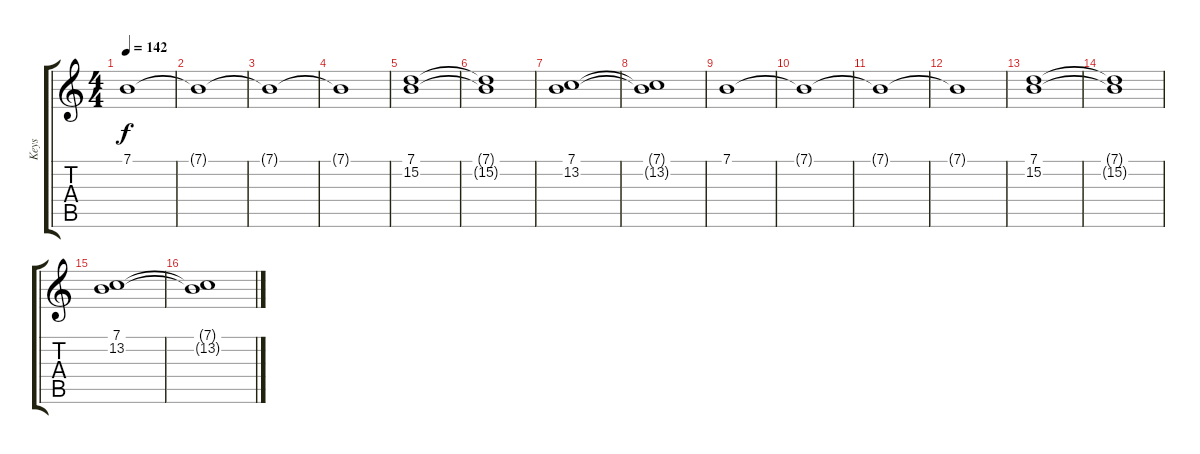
\track ("Keys" "Keys") {instrument pad4choir}
\staff {score tabs}
\tuning (E4 B3 G3 D3 A2 E2) {hide}
\ts (4 4)
\tempo 142
\clef g2
\ks c
7.1.1{dy f volume 6} |
7.1{t}.1 |
7.1{t}.1 |
7.1{t}.1 |
(7.1 15.2).1 |
(7.1{t} 15.2{t}).1 |
(7.1 13.2).1 |
(7.1{t} 13.2{t}).1 |
7.1.1{volume 7} |
7.1{t}.1 |
7.1{t}.1 |
7.1{t}.1 |
(7.1 15.2).1 |
(7.1{t} 15.2{t}).1 |
(7.1 13.2).1 |
(7.1{t} 13.2{t}).1
